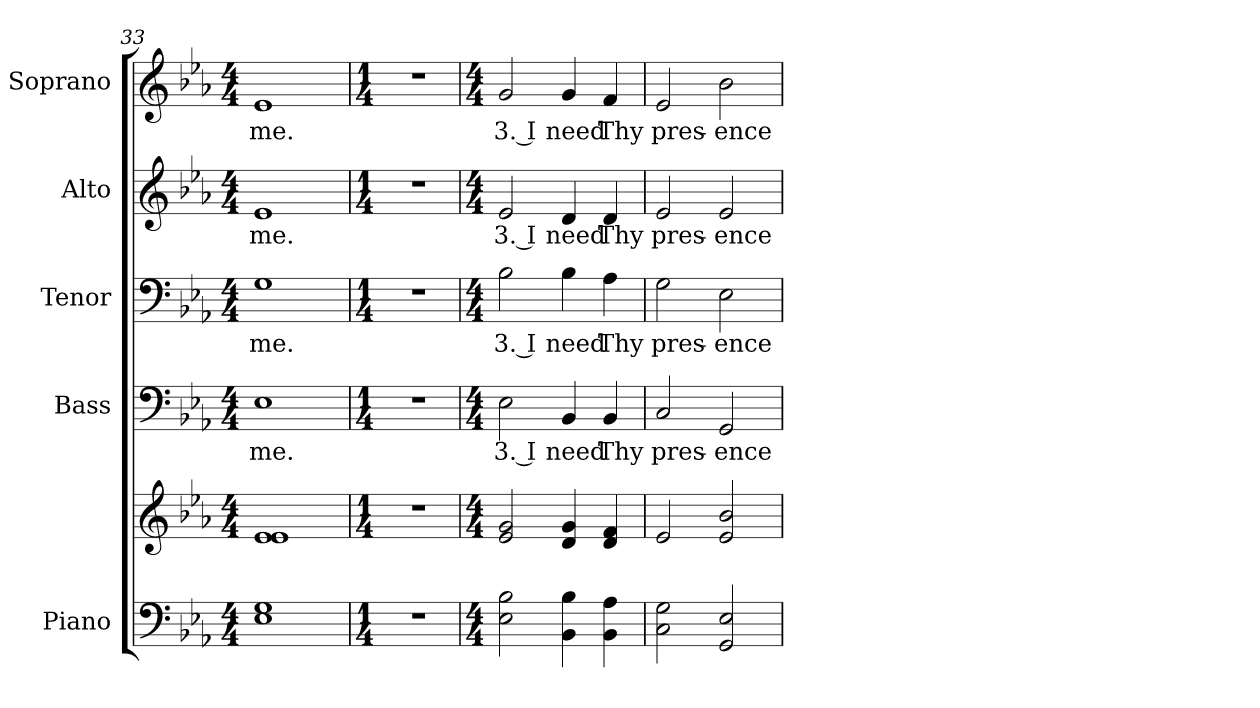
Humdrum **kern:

**kern	**kern	**kern	**text	**kern	**text	**kern	**text	**kern	**text
*part5	*part5	*part4	*part4	*part3	*part3	*part2	*part2	*part1	*part1
*staff6	*staff5	*staff4	*staff4	*staff3	*staff3	*staff2	*staff2	*staff1	*staff1
*I"Piano	*	*I"Bass	*	*I"Tenor	*	*I"Alto	*	*I"Soprano	*
*I'Pno.	*	*I'B.	*	*I'T.	*	*I'A.	*	*I'S.	*
*clefF4	*clefG2	*clefF4	*	*clefF4	*	*clefG2	*	*clefG2	*
*k[b-e-a-]	*k[b-e-a-]	*k[b-e-a-]	*	*k[b-e-a-]	*	*k[b-e-a-]	*	*k[b-e-a-]	*
*E-:	*E-:	*E-:	*	*E-:	*	*E-:	*	*E-:	*
*M4/4	*M4/4	*M4/4	*	*M4/4	*	*M4/4	*	*M4/4	*
=33	=33	=33	=33	=33	=33	=33	=33	=33	=33
!	!	!	!LO:LY:b:color=#000000	!	!	!	!	!	!
!	!	!	!	!	!LO:LY:b:color=#000000	!	!	!	!
!	!	!	!	!	!	!	!LO:LY:b:color=#000000	!	!
!	!	!	!	!	!	!	!	!	!LO:LY:b:color=#000000
1E-i 1Gi	1e-i 1e-i	1E-i	me.	1Gi	me.	1e-i	me.	1e-i	me.
=34	=34	=34	=34	=34	=34	=34	=34	=34	=34
*M1/4	*M1/4	*M1/4	*	*M1/4	*	*M1/4	*	*M1/4	*
!LO:N:vis=1	!LO:N:vis=1	!LO:N:vis=1	!	!LO:N:vis=1	!	!LO:N:vis=1	!	!LO:N:vis=1	!
4r	4r	4r	.	4r	.	4r	.	4r	.
!!LO:PB:g=z
=35	=35	=35	=35	=35	=35	=35	=35	=35	=35
*M4/4	*M4/4	*M4/4	*	*M4/4	*	*M4/4	*	*M4/4	*
!	!	!	!LO:LY:b:color=#000000	!	!	!	!	!	!
!	!	!	!	!	!LO:LY:b:color=#000000	!	!	!	!
!	!	!	!	!	!	!	!LO:LY:b:color=#000000	!	!
!	!	!	!	!	!	!	!	!	!LO:LY:b:color=#000000
2E-i\ 2B-i	2e-i/ 2gi	2E-i\	3. I	2B-i\	3. I	2e-i/	3. I	2gi/	3. I
!	!	!	!LO:LY:b:color=#000000	!	!	!	!	!	!
!	!	!	!	!	!LO:LY:b:color=#000000	!	!	!	!
!	!	!	!	!	!	!	!LO:LY:b:color=#000000	!	!
!	!	!	!	!	!	!	!	!	!LO:LY:b:color=#000000
4BB-i\ 4B-i	4di/ 4gi	4BB-i/	need	4B-i\	need	4di/	need	4gi/	need
!	!	!	!LO:LY:b:color=#000000	!	!	!	!	!	!
!	!	!	!	!	!LO:LY:b:color=#000000	!	!	!	!
!	!	!	!	!	!	!	!LO:LY:b:color=#000000	!	!
!	!	!	!	!	!	!	!	!	!LO:LY:b:color=#000000
4BB-i\ 4A-i	4di/ 4fi	4BB-i/	Thy	4A-i\	Thy	4di/	Thy	4fi/	Thy
=36	=36	=36	=36	=36	=36	=36	=36	=36	=36
!	!	!	!LO:LY:b:color=#000000	!	!	!	!	!	!
!	!	!	!	!	!LO:LY:b:color=#000000	!	!	!	!
!	!	!	!	!	!	!	!LO:LY:b:color=#000000	!	!
!	!	!	!	!	!	!	!	!	!LO:LY:b:color=#000000
2Ci\ 2Gi	2e-i/	2Ci/	pres-	2Gi\	pres-	2e-i/	pres-	2e-i/	pres-
!	!	!	!LO:LY:b:color=#000000	!	!	!	!	!	!
!	!	!	!	!	!LO:LY:b:color=#000000	!	!	!	!
!	!	!	!	!	!	!	!LO:LY:b:color=#000000	!	!
!	!	!	!	!	!	!	!	!	!LO:LY:b:color=#000000
2GGi/ 2E-i	2e-i/ 2b-i	2GGi/	-ence	2E-i\	-ence	2e-i/	-ence	2b-i\	-ence
=	=	=	=	=	=	=	=	=	=
*-	*-	*-	*-	*-	*-	*-	*-	*-	*-
